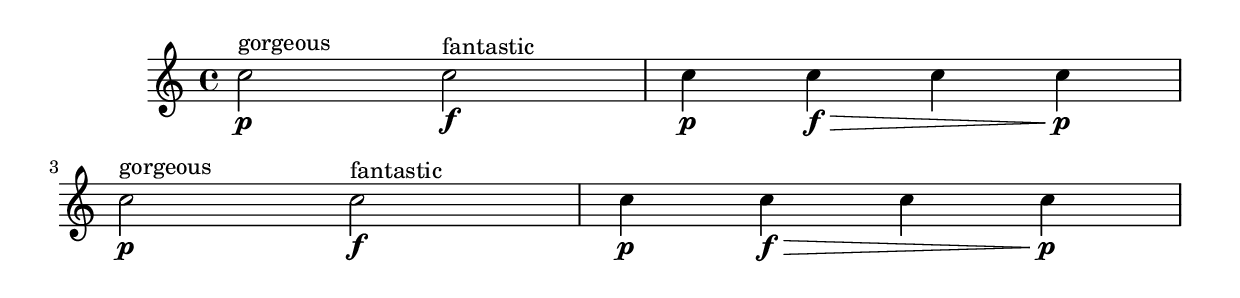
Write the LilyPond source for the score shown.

%% Do not edit this file; it is automatically
%% generated from LSR http://lsr.dsi.unimi.it
%% This file is in the public domain.
\version "2.13.4"

\header {
  lsrtags = "tweaks-and-overrides, spacing"

%% Translation of GIT committish: b2d4318d6c53df8469dfa4da09b27c15a374d0ca
  texidoces = "
Mediante el establecimiento de la propiedad @code{'Y-extent} a un valor
adecuado, todos los objetos @code{DynamicLineSpanner} (reguladores e
indicaciones dinámicas textuales) se pueden alinear con un punto de
referencia común, independientemente de sus dimensiones.  De esta
manera, todos los elementos estarán alineados verticalmente,
produciendo así un resultado más satisfactorio.

Se usa una idea similar para alinear las inscripciones de texto a lo
largo de su línea de base.

"
  doctitlees = "Indicaciones dinámicas y textuales alineadas verticalmente"


%% Translation of GIT committish: d96023d8792c8af202c7cb8508010c0d3648899d
texidocde = "
Indem man die @code{'Y-extent}-Eigenschaft auf einen passenden Wert setzt,
können alle @code{DynamicLineSpanner}-Objekte (Crescendo-Klammern und
Dynamik-Texte)  (hairpins and dynamic texts) unabhängig von ihrer
wirklichen Ausdehnung an einem gemeinsamen Referenzpunkt ausgerichtet werden.
Auf diese Weise ist jedes Element vertikal ausgerichtet und der Notensatz
sieht ansprechender aus.

Die gleiche Idee wird benutzt, um Textbeschriftungen an ihrer
Grundlinie auszurichten.

"
  doctitlede = "Vertikale Ausrichtung von Dynamik und Textbeschriftung beeinflussen"

%% Translation of GIT committish: ae814f45737bd1bdaf65b413a4c37f70b84313b7
  texidocfr = "
Vous pourrez, en jouant sur la propriété @code{'Y-extent}, aligner les
différents objets @code{DynamicLineSpanner} (souflets ou textuels)
quelle que soit leur étendue, par rapport à un même point de référence.
Tous les éléments seront alors centrés sur une même ligne, ce qui sera
visuellement plus agréable.

C'est le même principe qui sert à aligner les indications textuelles sur
une ligne de référence.

"
  doctitlefr = "Alignement vertical des nuances indications textuelles"


  texidoc = "
By setting the @code{'Y-extent} property to a suitable value, all
@code{DynamicLineSpanner} objects (hairpins and dynamic texts) can be
aligned to a common reference point, regardless of their actual extent.
This way, every element will be vertically aligned, thus producing a
more pleasing output.

The same idea is used to align the text scripts along their baseline.

"
  doctitle = "Vertically aligned dynamics and textscripts"
} % begin verbatim

music = \relative c'' {
  c2\p^\markup { gorgeous } c\f^\markup { fantastic }
  c4\p c\f\> c c\!\p
}

{
  \music \break
  \override DynamicLineSpanner #'staff-padding = #2.0
  \override DynamicLineSpanner #'Y-extent = #'(-1.5 . 1.5)
  \override TextScript #'Y-extent = #'(-1.5 . 1.5)
  \music
}

